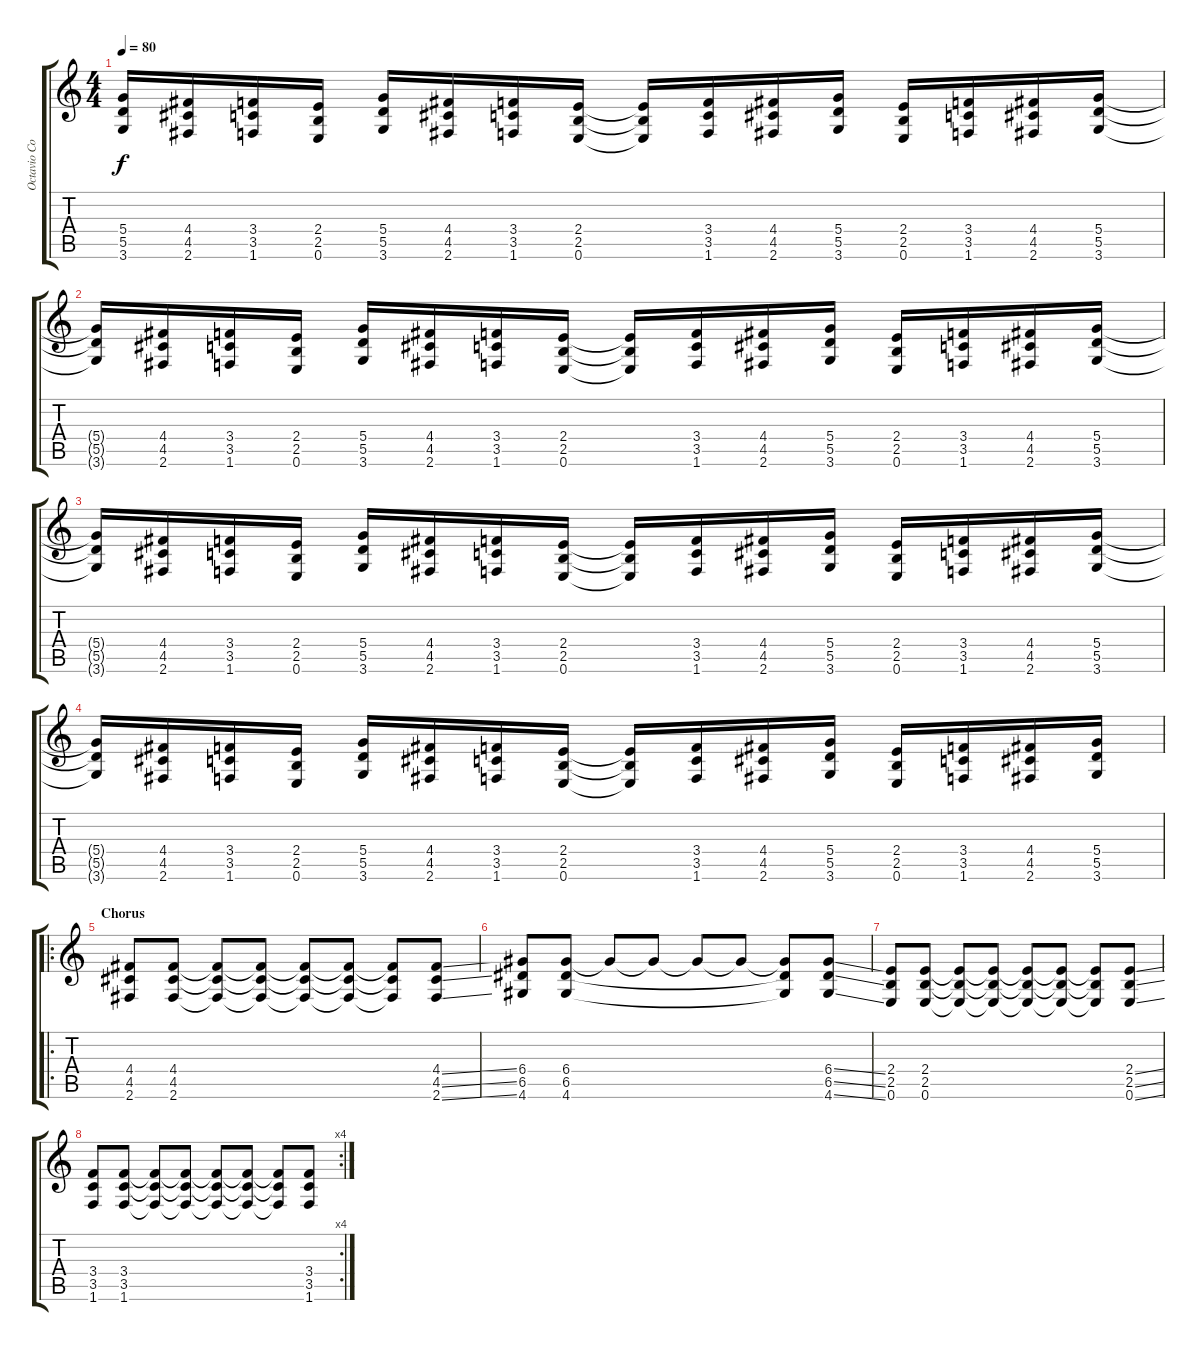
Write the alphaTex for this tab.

\track ("Octavio Coronado" "Octavio Co") {instrument distortionguitar}
\staff {score tabs}
\tuning (E4 B3 G3 D3 A2 E2) {hide}
\ts (4 4)
\tempo 80
\clef g2
\ks c
(5.4{t} 5.5{t} 3.6{t}).16{dy f} (4.4 4.5 2.6).16 (3.4 3.5 1.6).16 (2.4 2.5 0.6).16 (5.4 5.5 3.6).16 (4.4 4.5 2.6).16 (3.4 3.5 1.6).16 (2.4 2.5 0.6).16 (2.4{t} 2.5{t} 0.6{t}).16 (3.4 3.5 1.6).16 (4.4 4.5 2.6).16 (5.4 5.5 3.6).16 (2.4 2.5 0.6).16 (3.4 3.5 1.6).16 (4.4 4.5 2.6).16 (5.4 5.5 3.6).16 |
(5.4{t} 5.5{t} 3.6{t}).16 (4.4 4.5 2.6).16 (3.4 3.5 1.6).16 (2.4 2.5 0.6).16 (5.4 5.5 3.6).16 (4.4 4.5 2.6).16 (3.4 3.5 1.6).16 (2.4 2.5 0.6).16 (2.4{t} 2.5{t} 0.6{t}).16 (3.4 3.5 1.6).16 (4.4 4.5 2.6).16 (5.4 5.5 3.6).16 (2.4 2.5 0.6).16 (3.4 3.5 1.6).16 (4.4 4.5 2.6).16 (5.4 5.5 3.6).16 |
(5.4{t} 5.5{t} 3.6{t}).16 (4.4 4.5 2.6).16 (3.4 3.5 1.6).16 (2.4 2.5 0.6).16 (5.4 5.5 3.6).16 (4.4 4.5 2.6).16 (3.4 3.5 1.6).16 (2.4 2.5 0.6).16 (2.4{t} 2.5{t} 0.6{t}).16 (3.4 3.5 1.6).16 (4.4 4.5 2.6).16 (5.4 5.5 3.6).16 (2.4 2.5 0.6).16 (3.4 3.5 1.6).16 (4.4 4.5 2.6).16 (5.4 5.5 3.6).16 |
(5.4{t} 5.5{t} 3.6{t}).16 (4.4 4.5 2.6).16 (3.4 3.5 1.6).16 (2.4 2.5 0.6).16 (5.4 5.5 3.6).16 (4.4 4.5 2.6).16 (3.4 3.5 1.6).16 (2.4 2.5 0.6).16 (2.4{t} 2.5{t} 0.6{t}).16 (3.4 3.5 1.6).16 (4.4 4.5 2.6).16 (5.4 5.5 3.6).16 (2.4 2.5 0.6).16 (3.4 3.5 1.6).16 (4.4 4.5 2.6).16 (5.4 5.5 3.6).16 |
\ro
\section ("" "Chorus")
(4.4 4.5 2.6).8 (4.4 4.5 2.6).8 (4.4{t} 4.5{t} 2.6{t}).8 (4.4{t} 4.5{t} 2.6{t}).8 (4.4{t} 4.5{t} 2.6{t}).8 (4.4{t} 4.5{t} 2.6{t}).8 (4.4{t} 4.5{t} 2.6{t}).8 (4.4{ss} 4.5{ss} 2.6{ss}).8 |
(6.4 6.5 4.6).8 (6.4 6.5 4.6).8 6.4{t}.8 6.4{t}.8 6.4{t}.8 6.4{t}.8 (6.4{t} 6.5{t} 4.6{t}).8 (6.4{ss} 6.5{ss} 4.6{ss}).8 |
(2.4 2.5 0.6).8 (2.4 2.5 0.6).8 (2.4{t} 2.5{t} 0.6{t}).8 (2.4{t} 2.5{t} 0.6{t}).8 (2.4{t} 2.5{t} 0.6{t}).8 (2.4{t} 2.5{t} 0.6{t}).8 (2.4{t} 2.5{t} 0.6{t}).8 (2.4{ss} 2.5{ss} 0.6{ss}).8 |
\rc 4
(3.4 3.5 1.6).8 (3.4 3.5 1.6).8 (3.4{t} 3.5{t} 1.6{t}).8 (3.4{t} 3.5{t} 1.6{t}).8 (3.4{t} 3.5{t} 1.6{t}).8 (3.4{t} 3.5{t} 1.6{t}).8 (3.4{t} 3.5{t} 1.6{t}).8 (3.4 3.5 1.6{ss}).8
